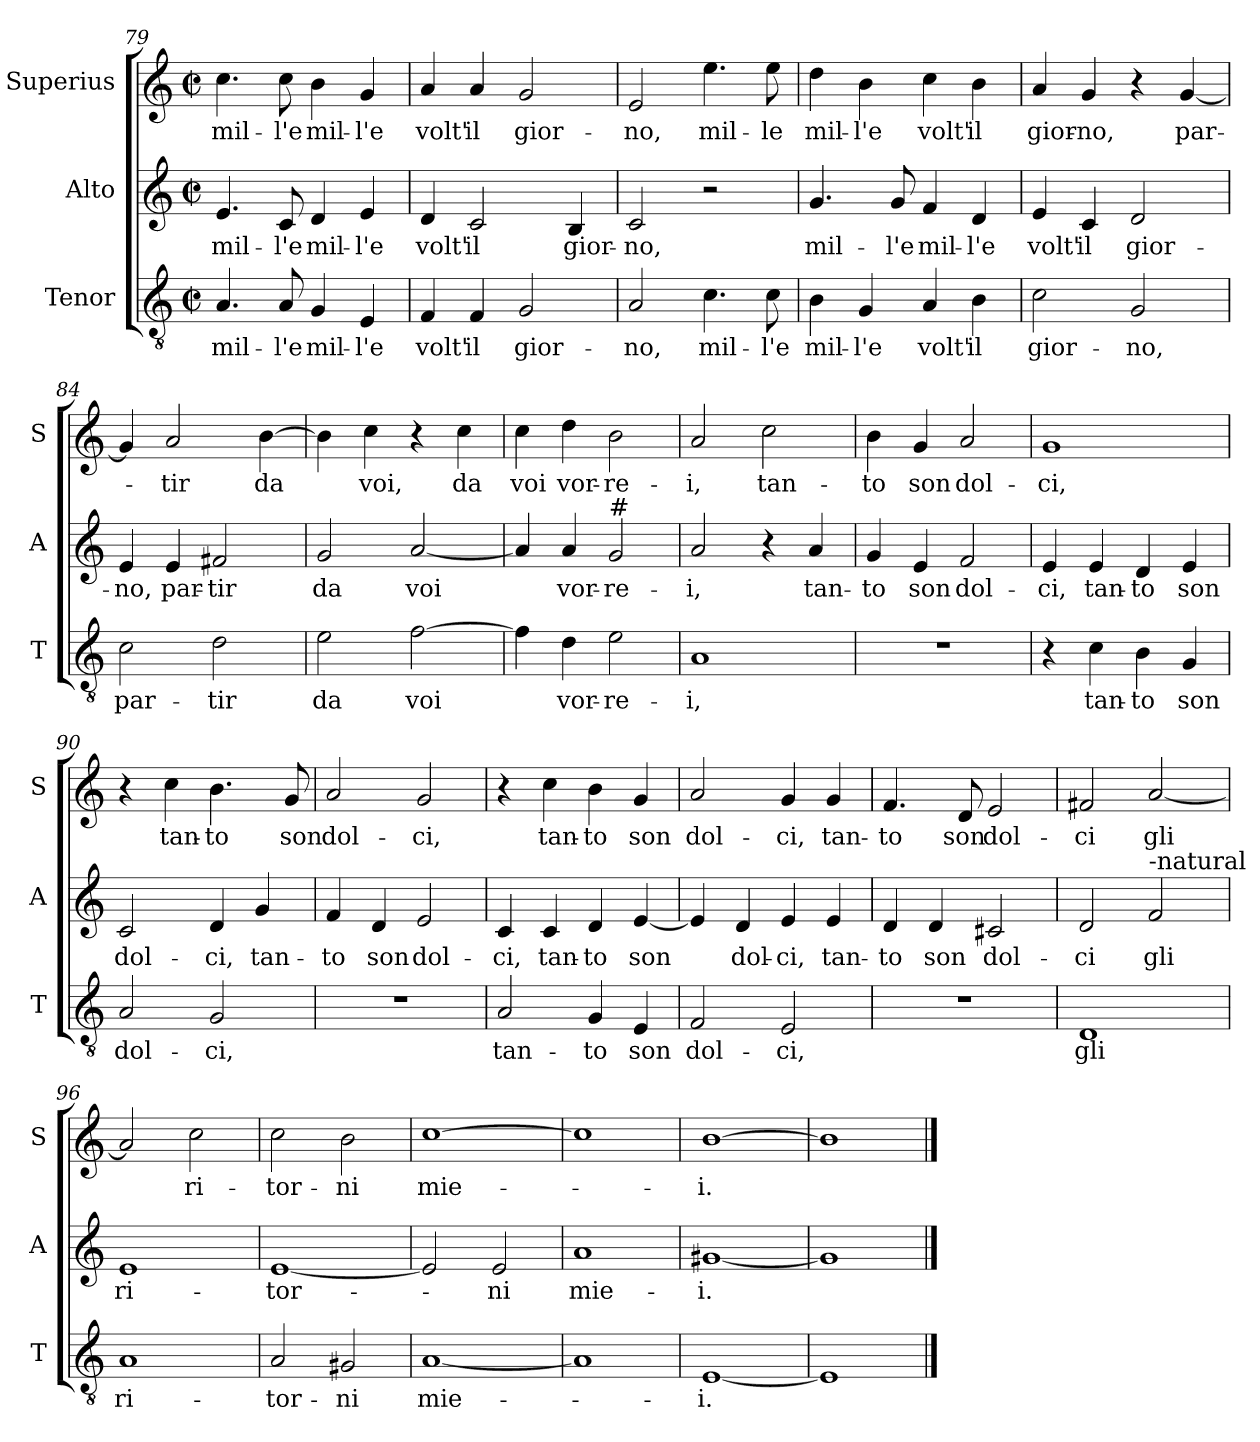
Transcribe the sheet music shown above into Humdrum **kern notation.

**kern	**text	**kern	**text	**kern	**text
*part3	*part3	*part2	*part2	*part1	*part1
*staff3	*staff3	*staff2	*staff2	*staff1	*staff1
*I"Tenor	*	*I"Alto	*	*I"Superius	*
*I'T	*	*I'A	*	*I'S	*
*clefGv2	*	*clefG2	*	*clefG2	*
*k[]	*	*k[]	*	*k[]	*
*C:	*	*C:	*	*C:	*
*M2/2	*	*M2/2	*	*M2/2	*
*met(c|)	*	*met(c|)	*	*met(c|)	*
=79	=79	=79	=79	=79	=79
!	!LO:LY:b	!	!LO:LY:b	!	!LO:LY:b
4.A/	mil-	4.e/	mil-	4.cc\	mil-
!	!LO:LY:b	!	!LO:LY:b	!	!LO:LY:b
8A/	-l'e	8c/	-l'e	8cc\	-l'e
!	!LO:LY:b	!	!LO:LY:b	!	!LO:LY:b
4G/	mil-	4d/	mil-	4b\	mil-
!	!LO:LY:b	!	!LO:LY:b	!	!LO:LY:b
4E/	-l'e	4e/	-l'e	4g/	-l'e
=80	=80	=80	=80	=80	=80
!	!LO:LY:b	!	!LO:LY:b	!	!LO:LY:b
4F/	volt'	4d/	volt'	4a/	volt'
!	!LO:LY:b	!	!LO:LY:b	!	!LO:LY:b
4F/	il	2c/	il	4a/	il
!	!LO:LY:b	!	!	!	!LO:LY:b
2G/	gior-	.	.	2g/	gior-
!	!	!	!LO:LY:b	!	!
.	.	4B/	gior-	.	.
=81	=81	=81	=81	=81	=81
!	!LO:LY:b	!	!LO:LY:b	!	!LO:LY:b
2A/	-no,	2c/	-no,	2e/	-no,
!	!LO:LY:b	!	!	!	!LO:LY:b
4.c\	mil-	2r	.	4.ee\	mil-
!	!LO:LY:b	!	!	!	!LO:LY:b
8c\	-l'e	.	.	8ee\	-le
!!LO:LB:g=z
=82	=82	=82	=82	=82	=82
!	!LO:LY:b	!	!LO:LY:b	!	!LO:LY:b
4B\	mil-	4.g/	mil-	4dd\	mil-
!	!LO:LY:b	!	!	!	!LO:LY:b
4G/	-l'e	.	.	4b\	-l'e
!	!	!	!LO:LY:b	!	!
.	.	8g/	-l'e	.	.
!	!LO:LY:b	!	!LO:LY:b	!	!LO:LY:b
4A/	volt'	4f/	mil-	4cc\	volt'
!	!LO:LY:b	!	!LO:LY:b	!	!LO:LY:b
4B\	il	4d/	-l'e	4b\	il
=83	=83	=83	=83	=83	=83
!	!LO:LY:b	!	!LO:LY:b	!	!LO:LY:b
2c\	gior-	4e/	volt'	4a/	gior-
!	!	!	!LO:LY:b	!	!LO:LY:b
.	.	4c/	il	4g/	-no,
!	!LO:LY:b	!	!LO:LY:b	!	!
2G/	-no,	2d/	gior-	4r	.
!	!	!	!	!	!LO:LY:b
.	.	.	.	[4g/	par-
=84	=84	=84	=84	=84	=84
!	!LO:LY:b	!	!LO:LY:b	!	!
2c\	par-	4e/	-no,	4g/]	.
!	!	!	!LO:LY:b	!	!LO:LY:b
.	.	4e/	par-	2a/	-tir
!	!LO:LY:b	!	!LO:LY:b	!	!
2d\	-tir	2f#X/	-tir	.	.
!	!	!	!	!	!LO:LY:b
.	.	.	.	[4b\	da
=85	=85	=85	=85	=85	=85
!	!LO:LY:b	!	!LO:LY:b	!	!
2e\	da	2g/	da	4b\]	.
!	!	!	!	!	!LO:LY:b
.	.	.	.	4cc\	voi,
!	!LO:LY:b	!	!LO:LY:b	!	!
[2f\	voi	[2a/	voi	4r	.
!	!	!	!	!	!LO:LY:b
.	.	.	.	4cc\	da
=86	=86	=86	=86	=86	=86
!	!	!	!	!	!LO:LY:b
4f\]	.	4a/]	.	4cc\	voi
!	!LO:LY:b	!	!LO:LY:b	!	!LO:LY:b
4d\	vor-	4a/	vor-	4dd\	vor-
!	!	!LO:TX:a:t=#	!	!	!
!	!LO:LY:b	!	!LO:LY:b	!	!LO:LY:b
2e\	-re-	2g/	-re-	2b\	-re-
=87	=87	=87	=87	=87	=87
!	!LO:LY:b	!	!LO:LY:b	!	!LO:LY:b
1A	-i,	2a/	-i,	2a/	-i,
!	!	!	!	!	!LO:LY:b
.	.	4r	.	2cc\	tan-
!	!	!	!LO:LY:b	!	!
.	.	4a/	tan-	.	.
!!LO:LB:g=z
=88	=88	=88	=88	=88	=88
!	!	!	!LO:LY:b	!	!LO:LY:b
1r	.	4g/	-to	4b\	-to
!	!	!	!LO:LY:b	!	!LO:LY:b
.	.	4e/	son	4g/	son
!	!	!	!LO:LY:b	!	!LO:LY:b
.	.	2f/	dol-	2a/	dol-
=89	=89	=89	=89	=89	=89
!	!	!	!LO:LY:b	!	!LO:LY:b
4r	.	4e/	-ci,	1g	-ci,
!	!LO:LY:b	!	!LO:LY:b	!	!
4c\	tan-	4e/	tan-	.	.
!	!LO:LY:b	!	!LO:LY:b	!	!
4B\	-to	4d/	-to	.	.
!	!LO:LY:b	!	!LO:LY:b	!	!
4G/	son	4e/	son	.	.
=90	=90	=90	=90	=90	=90
!	!LO:LY:b	!	!LO:LY:b	!	!
2A/	dol-	2c/	dol-	4r	.
!	!	!	!	!	!LO:LY:b
.	.	.	.	4cc\	tan-
!	!LO:LY:b	!	!LO:LY:b	!	!LO:LY:b
2G/	-ci,	4d/	-ci,	4.b\	-to
!	!	!	!LO:LY:b	!	!
.	.	4g/	tan-	.	.
!	!	!	!	!	!LO:LY:b
.	.	.	.	8g/	son
=91	=91	=91	=91	=91	=91
!	!	!	!LO:LY:b	!	!LO:LY:b
1r	.	4f/	-to	2a/	dol-
!	!	!	!LO:LY:b	!	!
.	.	4d/	son	.	.
!	!	!	!LO:LY:b	!	!LO:LY:b
.	.	2e/	dol-	2g/	-ci,
=92	=92	=92	=92	=92	=92
!	!LO:LY:b	!	!LO:LY:b	!	!
2A/	tan-	4c/	-ci,	4r	.
!	!	!	!LO:LY:b	!	!LO:LY:b
.	.	4c/	tan-	4cc\	tan-
!	!LO:LY:b	!	!LO:LY:b	!	!LO:LY:b
4G/	-to	4d/	-to	4b\	-to
!	!LO:LY:b	!	!LO:LY:b	!	!LO:LY:b
4E/	son	[4e/	son	4g/	son
=93	=93	=93	=93	=93	=93
!	!LO:LY:b	!	!	!	!LO:LY:b
2F/	dol-	4e/]	.	2a/	dol-
!	!	!	!LO:LY:b	!	!
.	.	4d/	dol-	.	.
!	!LO:LY:b	!	!LO:LY:b	!	!LO:LY:b
2E/	-ci,	4e/	-ci,	4g/	-ci,
!	!	!	!LO:LY:b	!	!LO:LY:b
.	.	4e/	tan-	4g/	tan-
=94	=94	=94	=94	=94	=94
!	!	!	!LO:LY:b	!	!LO:LY:b
1r	.	4d/	-to	4.f/	-to
!	!	!	!LO:LY:b	!	!
.	.	4d/	son	.	.
!	!	!	!	!	!LO:LY:b
.	.	.	.	8d/	son
!	!	!	!LO:LY:b	!	!LO:LY:b
.	.	2c#X/	dol-	2e/	dol-
!!LO:LB:g=z
=95	=95	=95	=95	=95	=95
!	!LO:LY:b	!	!LO:LY:b	!	!LO:LY:b
1D	gli	2d/	-ci	2f#X/	-ci
!	!	!LO:TX:a:t=-natural	!	!	!
!	!	!	!LO:LY:b	!	!LO:LY:b
.	.	2f/	gli	[2a/	gli
=96	=96	=96	=96	=96	=96
!	!LO:LY:b	!	!LO:LY:b	!	!
1A	ri-	1e	ri-	2a/]	.
!	!	!	!	!	!LO:LY:b
.	.	.	.	2cc\	ri-
=97	=97	=97	=97	=97	=97
!	!LO:LY:b	!	!LO:LY:b	!	!LO:LY:b
2A/	-tor-	[1e	-tor-	2cc\	-tor-
!	!LO:LY:b	!	!	!	!LO:LY:b
2G#X/	-ni	.	.	2b\	-ni
=98	=98	=98	=98	=98	=98
!	!LO:LY:b	!	!	!	!LO:LY:b
[1A	mie-	2e/]	.	[1cc	mie-
!	!	!	!LO:LY:b	!	!
.	.	2e/	-ni	.	.
=99	=99	=99	=99	=99	=99
!	!	!	!LO:LY:b	!	!
1A]	.	1a	mie-	1cc]	.
=100	=100	=100	=100	=100	=100
!	!LO:LY:b	!	!LO:LY:b	!	!LO:LY:b
[1E	-i.	[1g#X	-i.	[1b	-i.
=101	=101	=101	=101	=101	=101
1E]	.	1g#]	.	1b]	.
==	==	==	==	==	==
*-	*-	*-	*-	*-	*-
